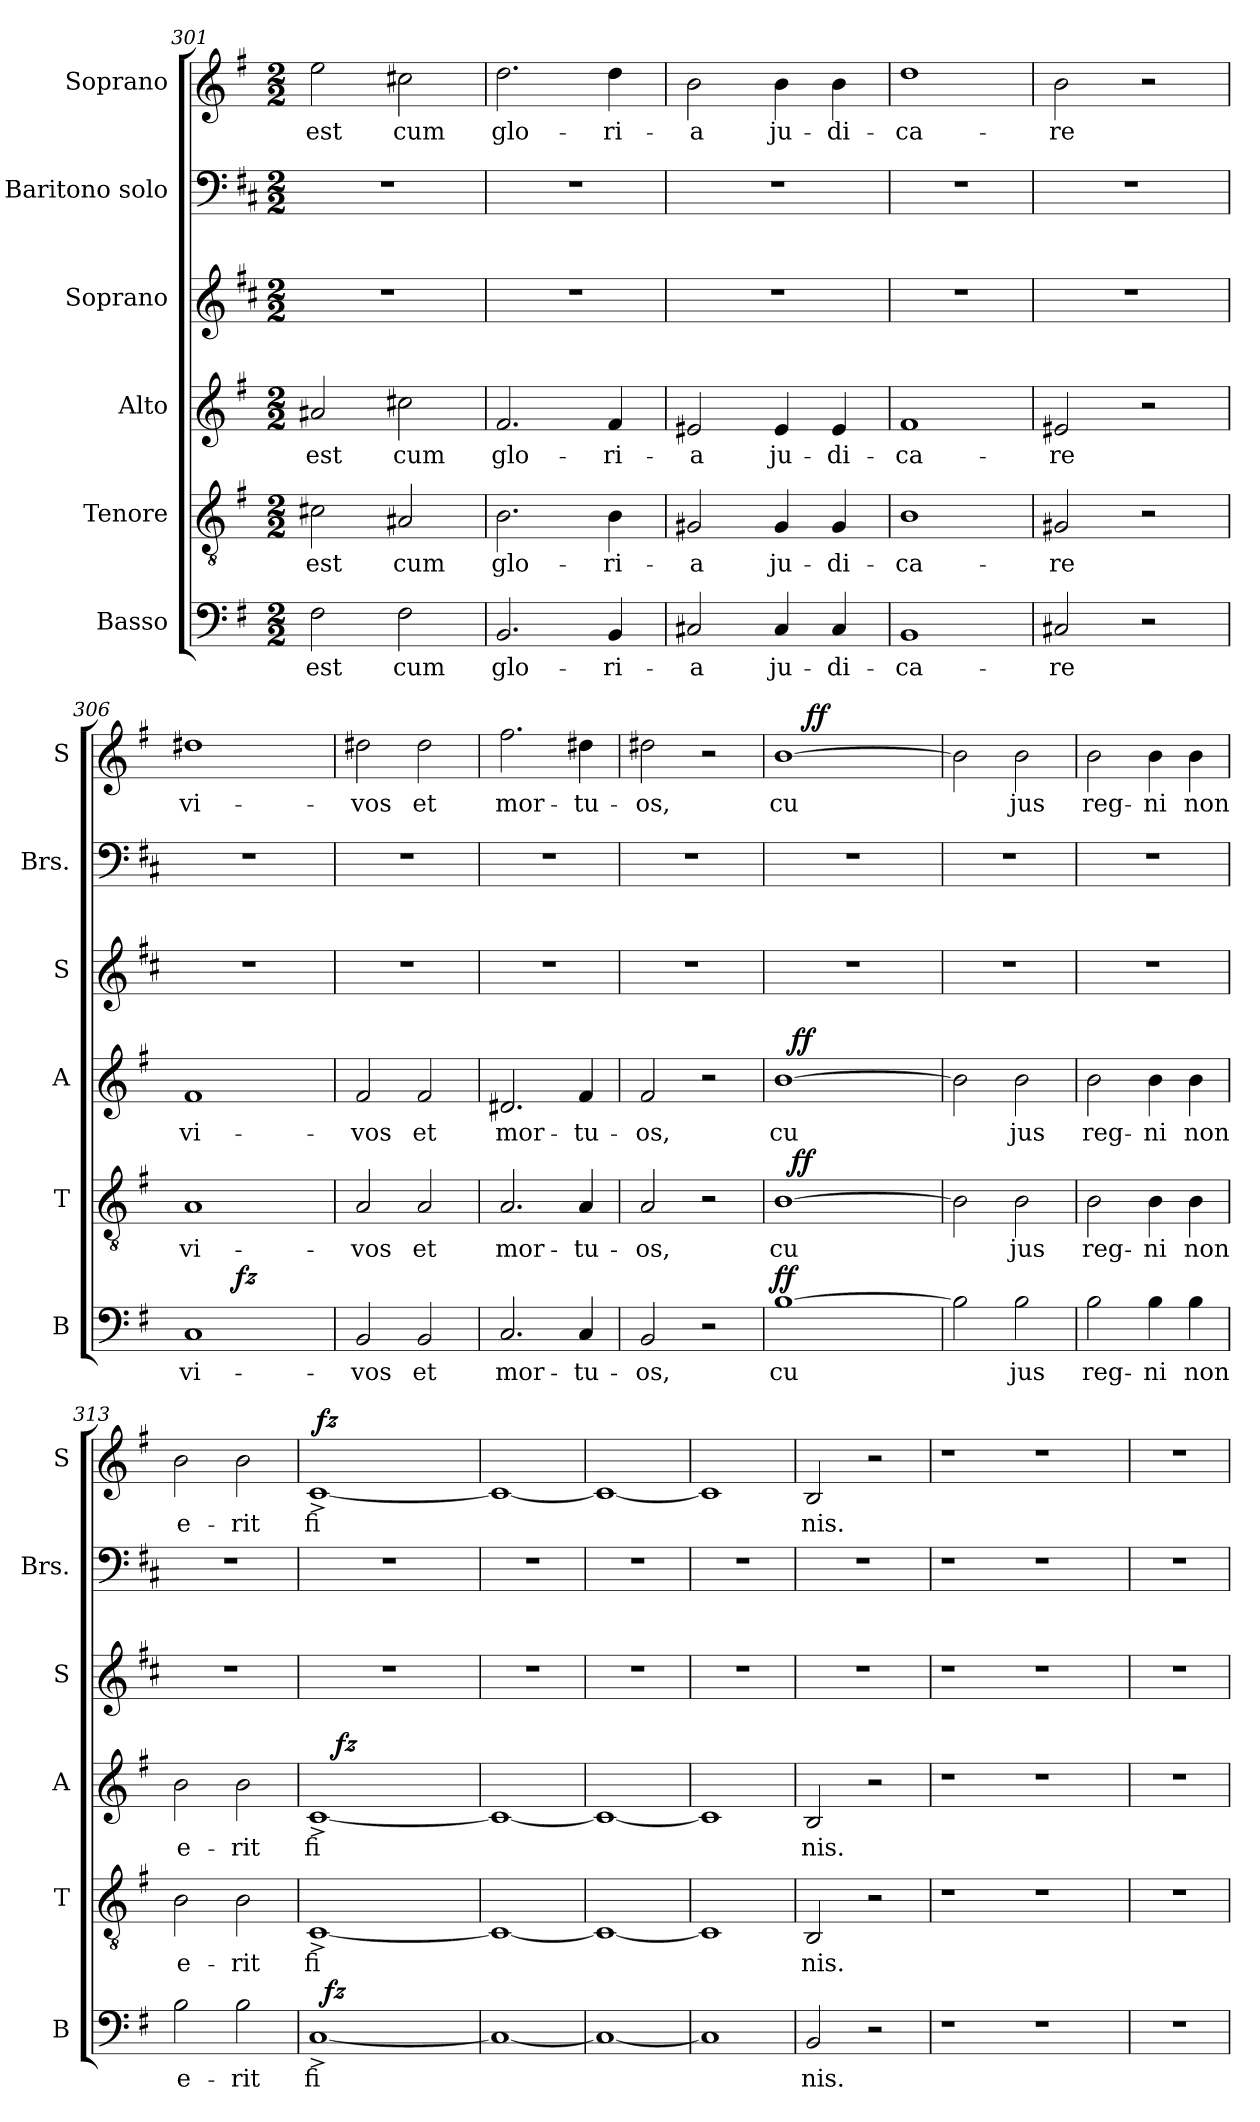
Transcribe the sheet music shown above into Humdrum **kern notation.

**kern	**text	**dynam	**kern	**text	**dynam	**kern	**text	**dynam	**kern	**kern	**kern	**text	**dynam
*part6	*part6	*part6	*part5	*part5	*part5	*part4	*part4	*part4	*part3	*part2	*part1	*part1	*part1
*staff6	*staff6	*staff6	*staff5	*staff5	*staff5	*staff4	*staff4	*staff4	*staff3	*staff2	*staff1	*staff1	*staff1
*I"Basso	*	*	*I"Tenore	*	*	*I"Alto	*	*	*I"Soprano	*I"Baritono  solo	*I"Soprano	*	*
*I'B	*	*	*I'T	*	*	*I'A	*	*	*I'S	*I'Brs.	*I'S	*	*
*clefF4	*	*	*clefGv2	*	*	*clefG2	*	*	*clefG2	*clefF4	*clefG2	*	*
*k[f#]	*	*	*k[f#]	*	*	*k[f#]	*	*	*k[f#c#]	*k[f#c#]	*k[f#]	*	*
*G:	*	*	*G:	*	*	*G:	*	*	*D:	*D:	*G:	*	*
*M2/2	*	*	*M2/2	*	*	*M2/2	*	*	*M2/2	*M2/2	*M2/2	*	*
=301	=301	=301	=301	=301	=301	=301	=301	=301	=301	=301	=301	=301	=301
!	!LO:LY:b:cj	!	!	!LO:LY:b:cj	!	!	!LO:LY:b:cj	!	!	!	!	!LO:LY:b:cj	!
2F#\	est	.	2c#X\	est	.	2a#X/	est	.	1r	1r	2ee\	est	.
!	!LO:LY:b:cj	!	!	!LO:LY:b:cj	!	!	!LO:LY:b:cj	!	!	!	!	!LO:LY:b:cj	!
2F#\	cum	.	2A#X/	cum	.	2cc#X\	cum	.	.	.	2cc#X\	cum	.
=302	=302	=302	=302	=302	=302	=302	=302	=302	=302	=302	=302	=302	=302
!	!LO:LY:b:cj	!	!	!LO:LY:b:cj	!	!	!LO:LY:b:cj	!	!	!	!	!LO:LY:b:cj	!
2.BB/	glo-	.	2.B\	glo-	.	2.f#/	glo-	.	1r	1r	2.dd\	glo-	.
!	!LO:LY:b:cj	!	!	!LO:LY:b:cj	!	!	!LO:LY:b:cj	!	!	!	!	!LO:LY:b:cj	!
4BB/	-ri-	.	4B\	-ri-	.	4f#/	-ri-	.	.	.	4dd\	-ri-	.
!!LO:LB:g=z
=303	=303	=303	=303	=303	=303	=303	=303	=303	=303	=303	=303	=303	=303
!	!LO:LY:b:cj	!	!	!LO:LY:b:cj	!	!	!LO:LY:b:cj	!	!	!	!	!LO:LY:b:cj	!
2C#X/	-a	.	2G#X/	-a	.	2e#X/	-a	.	1r	1r	2b\	-a	.
!	!LO:LY:b:cj	!	!	!LO:LY:b:cj	!	!	!LO:LY:b:cj	!	!	!	!	!LO:LY:b:cj	!
4C#/	ju-	.	4G#/	ju-	.	4e#/	ju-	.	.	.	4b\	ju-	.
!	!LO:LY:b:cj	!	!	!LO:LY:b:cj	!	!	!LO:LY:b:cj	!	!	!	!	!LO:LY:b:cj	!
4C#/	-di-	.	4G#/	-di-	.	4e#/	-di-	.	.	.	4b\	-di-	.
=304	=304	=304	=304	=304	=304	=304	=304	=304	=304	=304	=304	=304	=304
!	!LO:LY:b:cj	!	!	!LO:LY:b:cj	!	!	!LO:LY:b:cj	!	!	!	!	!LO:LY:b:cj	!
1BB	-ca-	.	1B	-ca-	.	1f#	-ca-	.	1r	1r	1dd	-ca-	.
=305	=305	=305	=305	=305	=305	=305	=305	=305	=305	=305	=305	=305	=305
!	!LO:LY:b:cj	!	!	!LO:LY:b:cj	!	!	!LO:LY:b:cj	!	!	!	!	!LO:LY:b:cj	!
2C#X/	-re	.	2G#X/	-re	.	2e#X/	-re	.	1r	1r	2b\	-re	.
2r	.	.	2r	.	.	2r	.	.	.	.	2r	.	.
=306	=306	=306	=306	=306	=306	=306	=306	=306	=306	=306	=306	=306	=306
!	!LO:LY:b:cj	!	!	!LO:LY:b:cj	!	!	!LO:LY:b:cj	!	!	!	!	!LO:LY:b:cj	!
*^	*	*	*	*	*	*	*	*	*	*	*	*	*
1C	4ryy	vi-	.	1A	vi-	.	1f#	vi-	.	1r	1r	1dd#X	vi-	.
.	32ryy	.	.	.	.	.	.	.	.	.	.	.	.	.
!	!	!	!LO:DY:b	!	!	!	!	!	!	!	!	!	!	!
.	2ryy	.	fz	.	.	.	.	.	.	.	.	.	.	.
.	8..ryy	.	.	.	.	.	.	.	.	.	.	.	.	.
=307	=307	=307	=307	=307	=307	=307	=307	=307	=307	=307	=307	=307	=307	=307
!	!	!LO:LY:b:cj	!	!	!LO:LY:b:cj	!	!	!LO:LY:b:cj	!	!	!	!	!LO:LY:b:cj	!
*v	*v	*	*	*	*	*	*	*	*	*	*	*	*	*
2BB/	-vos	.	2A/	-vos	.	2f#/	-vos	.	1r	1r	2dd#X\	-vos	.
!	!LO:LY:b:cj	!	!	!LO:LY:b:cj	!	!	!LO:LY:b:cj	!	!	!	!	!LO:LY:b:cj	!
2BB/	et	.	2A/	et	.	2f#/	et	.	.	.	2dd#\	et	.
=308	=308	=308	=308	=308	=308	=308	=308	=308	=308	=308	=308	=308	=308
!	!LO:LY:b:cj	!	!	!LO:LY:b:cj	!	!	!LO:LY:b:cj	!	!	!	!	!LO:LY:b:cj	!
2.C/	mor-	.	2.A/	mor-	.	2.d#X/	mor-	.	1r	1r	2.ff#\	mor-	.
!	!LO:LY:b:cj	!	!	!LO:LY:b:cj	!	!	!LO:LY:b:cj	!	!	!	!	!LO:LY:b:cj	!
4C/	-tu-	.	4A/	-tu-	.	4f#/	-tu-	.	.	.	4dd#X\	-tu-	.
=309	=309	=309	=309	=309	=309	=309	=309	=309	=309	=309	=309	=309	=309
!	!LO:LY:b:cj	!	!	!LO:LY:b:cj	!	!	!LO:LY:b:cj	!	!	!	!	!LO:LY:b:cj	!
2BB/	-os,	.	2A/	-os,	.	2f#/	-os,	.	1r	1r	2dd#X\	-os,	.
2r	.	.	2r	.	.	2r	.	.	.	.	2r	.	.
=310	=310	=310	=310	=310	=310	=310	=310	=310	=310	=310	=310	=310	=310
!	!LO:LY:b:cj	!LO:DY:a	!	!LO:LY:b:cj	!	!	!LO:LY:b:cj	!	!	!	!	!LO:LY:b:cj	!
*	*	*	*^	*	*	*^	*	*	*	*	*^	*	*
[<1B	cu-	ff	[<1B	16ryy	cu-	.	[<1b	16ryy	cu-	.	1r	1r	[<1b	16..ryy	cu-	.
!	!	!	!	!	!	!LO:DY:a	!	!	!	!LO:DY:a	!	!	!	!	!	!
.	.	.	.	2...ryy	.	ff	.	2...ryy	.	ff	.	.	.	.	.	.
!	!	!	!	!	!	!	!	!	!	!	!	!	!	!	!	!LO:DY:a
.	.	.	.	.	.	.	.	.	.	.	.	.	.	2ryy	.	ff
.	.	.	.	.	.	.	.	.	.	.	.	.	.	4ryy	.	.
.	.	.	.	.	.	.	.	.	.	.	.	.	.	8ryy	.	.
.	.	.	.	.	.	.	.	.	.	.	.	.	.	64ryy	.	.
!!LO:PB:g=z
=311	=311	=311	=311	=311	=311	=311	=311	=311	=311	=311	=311	=311	=311	=311	=311	=311
!	!LO:LY:b:cj	!	!	!	!LO:LY:b:cj	!	!	!	!LO:LY:b:cj	!	!	!	!	!	!LO:LY:b:cj	!
*	*	*	*v	*v	*	*	*	*	*	*	*	*	*v	*v	*	*
*	*	*	*	*	*	*v	*v	*	*	*	*	*	*	*
2B\]	--	.	2B\]	--	.	2b\]	--	.	1r	1r	2b\]	--	.
!	!LO:LY:b:cj	!	!	!LO:LY:b:cj	!	!	!LO:LY:b:cj	!	!	!	!	!LO:LY:b:cj	!
2B\	-jus	.	2B\	-jus	.	2b\	-jus	.	.	.	2b\	-jus	.
=312	=312	=312	=312	=312	=312	=312	=312	=312	=312	=312	=312	=312	=312
!	!LO:LY:b:cj	!	!	!LO:LY:b:cj	!	!	!LO:LY:b:cj	!	!	!	!	!LO:LY:b:cj	!
2B\	reg-	.	2B\	reg-	.	2b\	reg-	.	1r	1r	2b\	reg-	.
!	!LO:LY:b:cj	!	!	!LO:LY:b:cj	!	!	!LO:LY:b:cj	!	!	!	!	!LO:LY:b:cj	!
4B\	-ni	.	4B\	-ni	.	4b\	-ni	.	.	.	4b\	-ni	.
!	!LO:LY:b:cj	!	!	!LO:LY:b:cj	!	!	!LO:LY:b:cj	!	!	!	!	!LO:LY:b:cj	!
4B\	non	.	4B\	non	.	4b\	non	.	.	.	4b\	non	.
=313	=313	=313	=313	=313	=313	=313	=313	=313	=313	=313	=313	=313	=313
!	!LO:LY:b:cj	!	!	!LO:LY:b:cj	!	!	!LO:LY:b:cj	!	!	!	!	!LO:LY:b:cj	!
2B\	e-	.	2B\	e-	.	2b\	e-	.	1r	1r	2b\	e-	.
!	!LO:LY:b:cj	!	!	!LO:LY:b:cj	!	!	!LO:LY:b:cj	!	!	!	!	!LO:LY:b:cj	!
2B\	-rit	.	2B\	-rit	.	2b\	-rit	.	.	.	2b\	-rit	.
=314	=314	=314	=314	=314	=314	=314	=314	=314	=314	=314	=314	=314	=314
!	!LO:LY:b:cj	!	!	!LO:LY:b:cj	!	!	!LO:LY:b:cj	!	!	!	!	!LO:LY:b:cj	!
*^	*	*	*	*	*	*^	*	*	*	*	*^	*	*
[<1C^<	32ryy	fi-	.	[<1C^<	fi-	.	[<1c^<	16ryy	fi-	.	1r	1r	[<1c^<	64ryy	fi-	.
!	!	!	!	!	!	!	!	!	!	!	!	!	!	!	!	!LO:DY:b
.	.	.	.	.	.	.	.	.	.	.	.	.	.	2ryy	.	fz
!	!	!	!LO:DY:a	!	!	!	!	!	!	!	!	!	!	!	!	!
.	2ryy	.	fz	.	.	.	.	.	.	.	.	.	.	.	.	.
!	!	!	!	!	!	!	!	!	!	!LO:DY:b	!	!	!	!	!	!
.	.	.	.	.	.	.	.	2...ryy	.	fz	.	.	.	.	.	.
.	.	.	.	.	.	.	.	.	.	.	.	.	.	4ryy	.	.
.	4...ryy	.	.	.	.	.	.	.	.	.	.	.	.	.	.	.
.	.	.	.	.	.	.	.	.	.	.	.	.	.	8...ryy	.	.
=315	=315	=315	=315	=315	=315	=315	=315	=315	=315	=315	=315	=315	=315	=315	=315	=315
!	!	!LO:LY:b:cj	!	!	!LO:LY:b:cj	!	!	!	!LO:LY:b:cj	!	!	!	!	!	!LO:LY:b:cj	!
*v	*v	*	*	*	*	*	*v	*v	*	*	*	*	*v	*v	*	*
1C_<	--	.	1C_<	--	.	1c_<	--	.	1r	1r	1c_<	--	.
=316	=316	=316	=316	=316	=316	=316	=316	=316	=316	=316	=316	=316	=316
!	!LO:LY:b:cj	!	!	!LO:LY:b:cj	!	!	!LO:LY:b:cj	!	!	!	!	!LO:LY:b:cj	!
1C_<	--	.	1C_<	--	.	1c_<	--	.	1r	1r	1c_<	--	.
=317	=317	=317	=317	=317	=317	=317	=317	=317	=317	=317	=317	=317	=317
!	!LO:LY:b:cj	!	!	!LO:LY:b:cj	!	!	!LO:LY:b:cj	!	!	!	!	!LO:LY:b:cj	!
1C]	--	.	1C]	--	.	1c]	--	.	1r	1r	1c]	--	.
=318	=318	=318	=318	=318	=318	=318	=318	=318	=318	=318	=318	=318	=318
!	!LO:LY:b:cj	!	!	!LO:LY:b:cj	!	!	!LO:LY:b:cj	!	!	!	!	!LO:LY:b:cj	!
2BB/	-nis.	.	2BB/	-nis.	.	2B/	-nis.	.	1r	1r	2B/	-nis.	.
2r	.	.	2r	.	.	2r	.	.	.	.	2r	.	.
!!LO:PB:g=z
=319	=319	=319	=319	=319	=319	=319	=319	=319	=319	=319	=319	=319	=319
1r	.	.	1r	.	.	1r	.	.	1r	1r	1r	.	.
1r	.	.	1r	.	.	1r	.	.	1r	1r	1r	.	.
=320	=320	=320	=320	=320	=320	=320	=320	=320	=320	=320	=320	=320	=320
1r	.	.	1r	.	.	1r	.	.	1r	1r	1r	.	.
=	=	=	=	=	=	=	=	=	=	=	=	=	=
*-	*-	*-	*-	*-	*-	*-	*-	*-	*-	*-	*-	*-	*-
